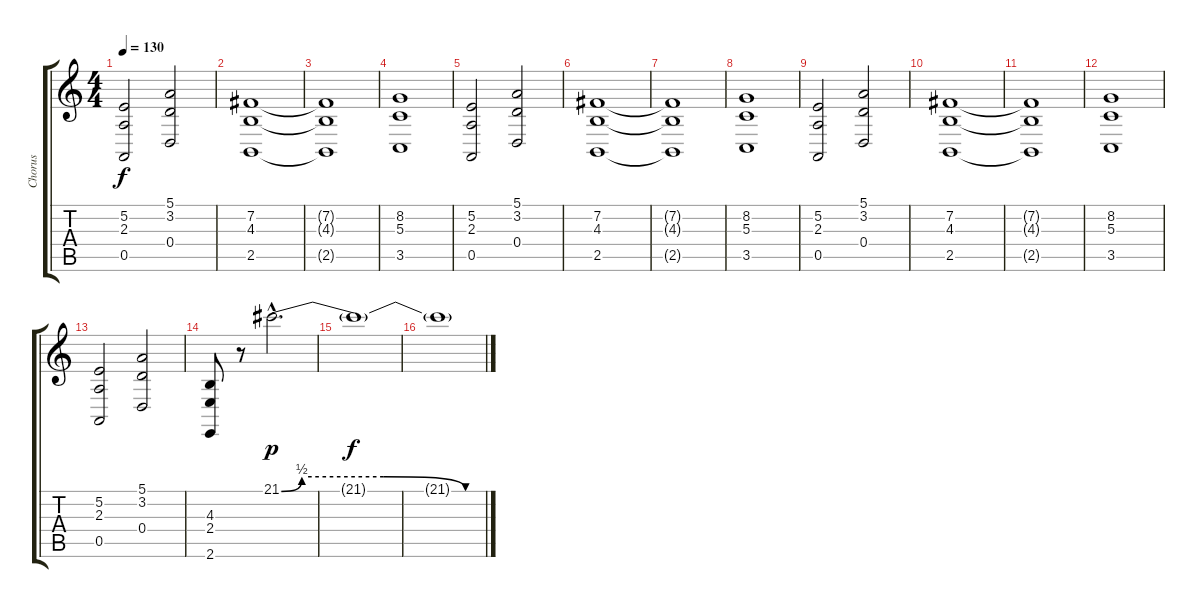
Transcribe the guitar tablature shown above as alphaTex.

\track ("Chorus" "Chorus") {instrument choiraahs}
\staff {score tabs}
\tuning (E4 B3 G3 D3 A2 D2) {hide}
\ts (4 4)
\tempo 130
\clef g2
\ks c
(5.2 2.3 0.5).2{dy f} (5.1 3.2 0.4).2 |
(7.2 4.3 2.5).1 |
(7.2{t} 4.3{t} 2.5{t}).1 |
(8.2 5.3 3.5).1{volume 8 balance 8 instrument choiraahs} |
(5.2 2.3 0.5).2 (5.1 3.2 0.4).2 |
(7.2 4.3 2.5).1 |
(7.2{t} 4.3{t} 2.5{t}).1 |
(8.2 5.3 3.5).1{volume 8 balance 8 instrument choiraahs} |
(5.2 2.3 0.5).2 (5.1 3.2 0.4).2 |
(7.2 4.3 2.5).1 |
(7.2{t} 4.3{t} 2.5{t}).1 |
(8.2 5.3 3.5).1{volume 8 balance 8 instrument choiraahs} |
(5.2 2.3 0.5).2 (5.1 3.2 0.4).2 |
(4.3 2.4 2.6).8 r.8{volume 14 balance 8 instrument choiraahs} 21.1{be (custom 0 0 6 2 30 2 54 0 60 0) hac}.2{d dy p} |
21.1{t}.1{dy f} |
21.1{t}.1{volume 0}
